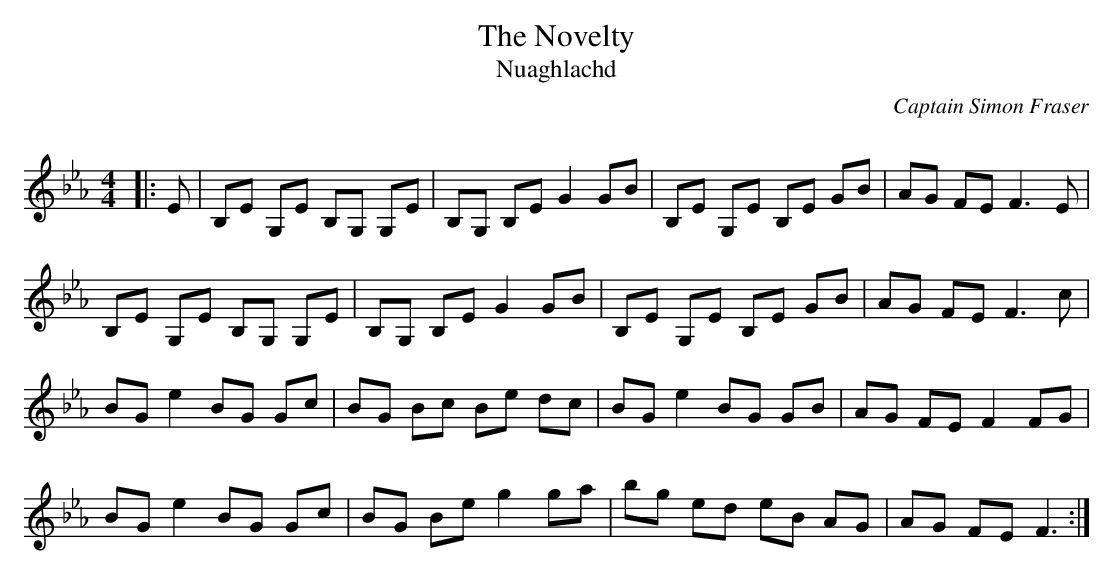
X:1
T: The Novelty
T: Nuaghlachd
C:Captain Simon Fraser
Q: 232
K:Eb
M:4/4
L:1/8
|:E|B,E G,E B,G, G,E|B,G, B,E G2 GB|B,E G,E B,E GB|AG FE F3E|
B,E G,E B,G, G,E|B,G, B,E G2 GB|B,E G,E B,E GB|AG FE F3c|
BG e2 BG Gc|BG Bc Be dc|BG e2 BG GB|AG FE F2 FG|
BG e2 BG Gc|BG Be g2 ga|bg ed eB AG|AG FE F3:|
